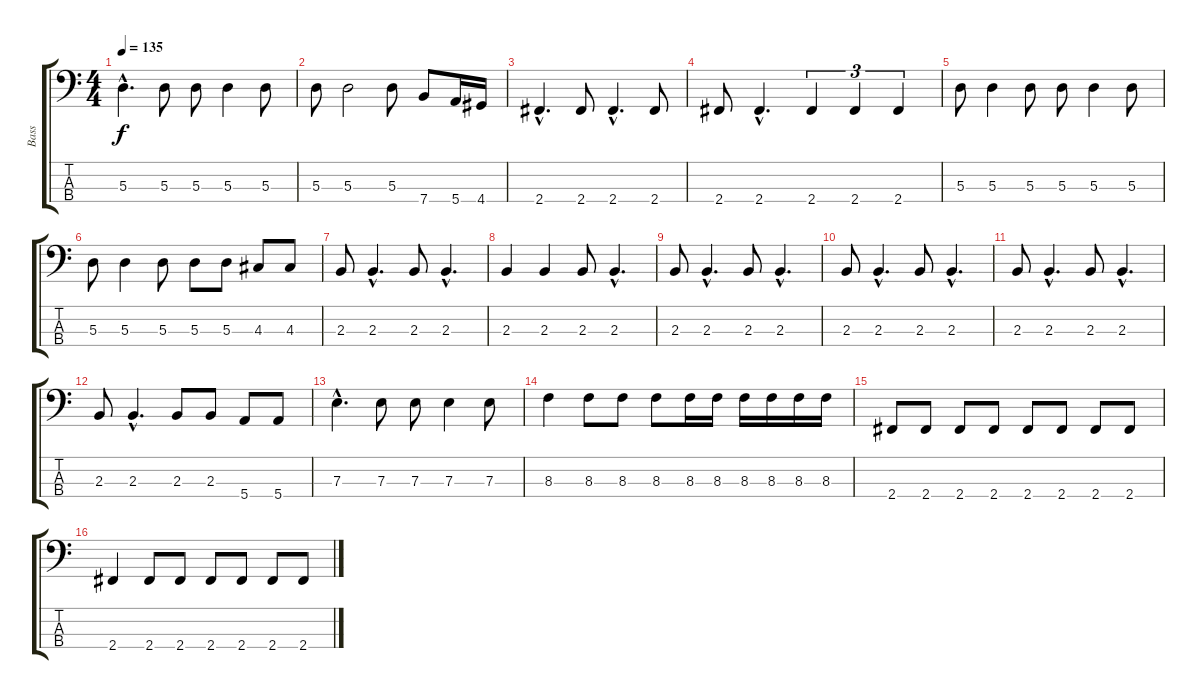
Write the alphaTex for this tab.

\track ("Bass" "Bass") {instrument electricbasspick}
\staff {score tabs}
\tuning (G2 D2 A1 E1) {hide}
\ts (4 4)
\tempo 135
\clef f4
\ks c
5.3{hac}.4{d dy f} 5.3.8 5.3.8 5.3.4 5.3.8 |
5.3.8 5.3.2 5.3.8 7.4.8 5.4.16 4.4.16 |
2.4{hac}.4{d} 2.4.8 2.4{hac}.4{d} 2.4.8 |
2.4.8 2.4{hac}.4{d} 2.4.4{tu (3 2)} 2.4.4{tu (3 2)} 2.4.4{tu (3 2)} |
5.3.8 5.3.4 5.3.8 5.3.8 5.3.4 5.3.8 |
5.3.8 5.3.4 5.3.8 5.3.8 5.3.8 4.3.8 4.3.8 |
2.3.8 2.3{hac}.4{d} 2.3.8 2.3{hac}.4{d} |
2.3.4 2.3.4 2.3.8 2.3{hac}.4{d} |
2.3.8 2.3{hac}.4{d} 2.3.8 2.3{hac}.4{d} |
2.3.8 2.3{hac}.4{d} 2.3.8 2.3{hac}.4{d} |
2.3.8 2.3{hac}.4{d} 2.3.8 2.3{hac}.4{d} |
2.3.8 2.3{hac}.4{d} 2.3.8 2.3.8 5.4.8 5.4.8 |
7.3{hac}.4{d} 7.3.8 7.3.8 7.3.4 7.3.8 |
8.3.4 8.3.8 8.3.8 8.3.8 8.3.16 8.3.16 8.3.16 8.3.16 8.3.16 8.3.16 |
2.4.8 2.4.8 2.4.8 2.4.8 2.4.8 2.4.8 2.4.8 2.4.8 |
2.4.4 2.4.8 2.4.8 2.4.8 2.4.8 2.4.8 2.4.8
